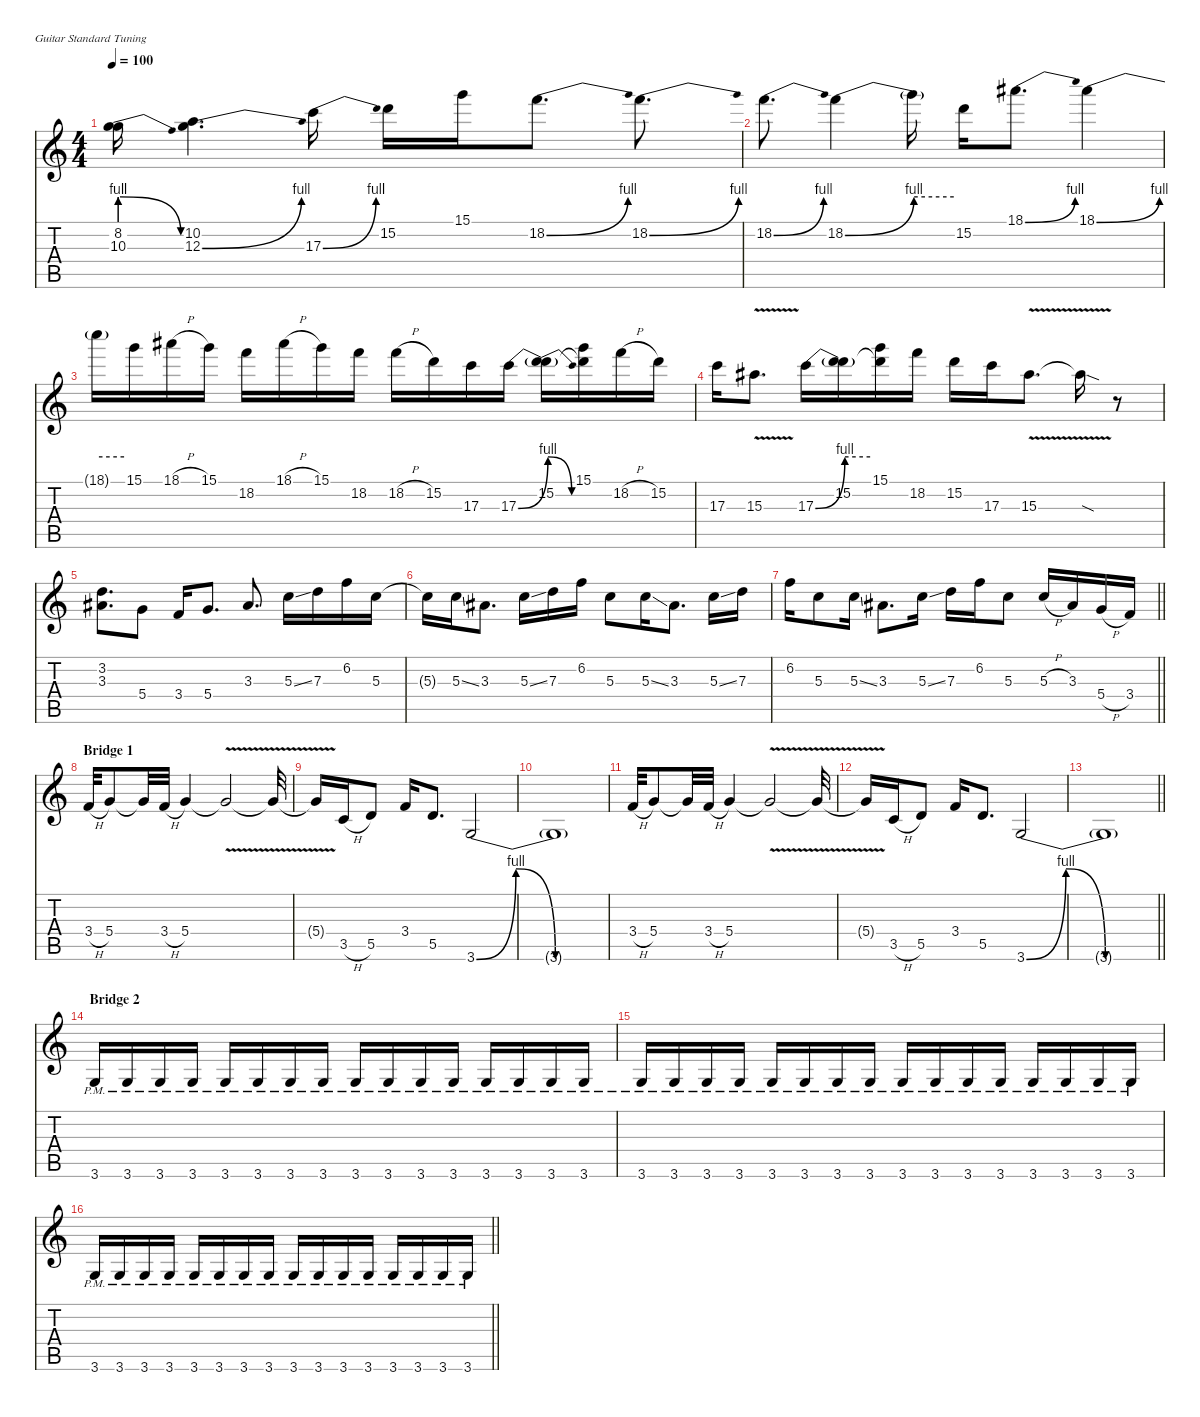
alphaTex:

\defaultSystemsLayout 4
\hideDynamics
\bracketExtendMode nobrackets
\singleTrackTrackNamePolicy hidden
\multiTrackTrackNamePolicy hidden
\firstSystemTrackNameMode fullname
\firstSystemTrackNameOrientation horizontal
\otherSystemsTrackNameOrientation horizontal
\track ("Tony Iommi - Guitar" "od.guit.") {defaultSystemsLayout 4 instrument overdrivenguitar}
\staff {score tabs}
\tuning (E4 B3 G3 D3 A2 E2)
\ts (4 4)
\tempo 100
\clef g2
\ks c
(8.2{t} 10.3{be (release 0 4 60 0) t}).16{dy f beam Down} (10.2 12.3{be (bend 0 0 15 4)}).4{d beam Down} 17.3{be (bend 0 0 30 4)}.16{beam Down} 15.2.16{beam Down} 15.1.16{beam Down} 18.2{be (bend 0 0 30 4)}.8{d beam Down} 18.2{be (bend 0 0 15 4)}.8{d beam Down} |
18.2{be (bend 0 0 15 4)}.8{d beam Down} 18.2{be (bend 0 0 60 4)}.4{beam Down} 18.2{be (hold 0 4 60 4) t}.16{beam Down} 15.2.16{beam Down} 18.1{be (bend 0 0 15 4) acc #}.8{d beam Down} 18.1{be (bend 0 0 60 4) acc #}.4{beam Down} |
18.1{be (hold 0 4 60 4) t}.16{beam Down} 15.1.16{beam Down} 18.1{h acc #}.16{beam Down} 15.1.16{beam Down} 18.2.16{beam Down} 18.1{h acc #}.16{beam Down} 15.1.16{beam Down} 18.2.16{beam Down} 18.2{h}.16{beam Down} 15.2.16{beam Down} 17.3.16{beam Down} 17.3{be (bend 0 0 60 4)}.16{beam Down} (15.2 17.3{be (release 0 4 60 0) t}).16{beam Down} (15.1 15.2{t}).16{beam Down} 18.2{h}.16{beam Down} 15.2.16{beam Down} |
17.3.16{beam Down} 15.3{v acc #}.8{d beam Down} 17.3{be (bend 0 0 60 4)}.16{beam Down} (15.2 17.3{be (hold 0 4 60 4) t}).16{beam Down} (15.1 15.2{t}).16{beam Down} 18.2.16{beam Down} 15.2.16{beam Down} 17.3.16{beam Down} 15.3{v acc #}.8{d beam Down} 15.3{v sod t acc #}.16{beam Down} r.8{beam Down} |
(3.2 3.3{acc #}).8{d beam Down} 5.4.8{beam Down} 3.4.16{beam Up} 5.4.8{d beam Up} 3.3{acc #}.8{d beam Up} 5.3{ss}.16{beam Down} 7.3.16{beam Down} 6.2.16{beam Down} 5.3.16{beam Down} |
5.3{t}.16{beam Down} 5.3{ss}.16{beam Down} 3.3{acc #}.8{d beam Down} 5.3{ss}.16{beam Down} 7.3.16{beam Down} 6.2.16{beam Down} 5.3.8{beam Down} 5.3{ss}.16{beam Down} 3.3{acc #}.8{d beam Down} 5.3{ss}.16{beam Down} 7.3.16{beam Down} |
\barLineRight lightlight
6.2.16{beam Down} 5.3.8{beam Down} 5.3{ss}.16{beam Down} 3.3{acc #}.8{d beam Down} 5.3{ss}.16{beam Down} 7.3.16{beam Down} 6.2.16{beam Down} 5.3.8{beam Down} 5.3{h}.16{beam Up} 3.3{acc #}.16{beam Up} 5.4{h}.16{beam Up} 3.4.16{beam Up} |
\section ("" "Bridge 1")
3.4{h}.32{beam Up} 5.4.8{beam Up} 5.4{t}.32{beam Up} 3.4{h}.32{beam Up} 5.4.4{beam Up} 5.4{v t}.2{beam Up} 5.4{v t}.32{beam Up} |
5.4{v t}.16{beam Up} 3.5{h}.16{beam Up} 5.5.8{beam Up} 3.4.16{beam Up} 5.5.8{d beam Up} 3.6{be (bendrelease 0 0 30 4 30 4 60 0)}.2{beam Up} |
3.6{be (hold 0 0 60 0) t}.1{beam Up} |
3.4{h}.32{beam Up} 5.4.8{beam Up} 5.4{t}.32{beam Up} 3.4{h}.32{beam Up} 5.4.4{beam Up} 5.4{v t}.2{beam Up} 5.4{v t}.32{beam Up} |
5.4{v t}.16{beam Up} 3.5{h}.16{beam Up} 5.5.8{beam Up} 3.4.16{beam Up} 5.5.8{d beam Up} 3.6{be (bendrelease 0 0 30 4 30 4 60 0)}.2{beam Up} |
\barLineRight lightlight
3.6{be (hold 0 0 60 0) t}.1{beam Up} |
\section ("" "Bridge 2")
3.6{pm}.16{beam Up} 3.6{pm}.16{beam Up} 3.6{pm}.16{beam Up} 3.6{pm}.16{beam Up} 3.6{pm}.16{beam Up} 3.6{pm}.16{beam Up} 3.6{pm}.16{beam Up} 3.6{pm}.16{beam Up} 3.6{pm}.16{beam Up} 3.6{pm}.16{beam Up} 3.6{pm}.16{beam Up} 3.6{pm}.16{beam Up} 3.6{pm}.16{beam Up} 3.6{pm}.16{beam Up} 3.6{pm}.16{beam Up} 3.6{pm}.16{beam Up} |
3.6{pm}.16{beam Up} 3.6{pm}.16{beam Up} 3.6{pm}.16{beam Up} 3.6{pm}.16{beam Up} 3.6{pm}.16{beam Up} 3.6{pm}.16{beam Up} 3.6{pm}.16{beam Up} 3.6{pm}.16{beam Up} 3.6{pm}.16{beam Up} 3.6{pm}.16{beam Up} 3.6{pm}.16{beam Up} 3.6{pm}.16{beam Up} 3.6{pm}.16{beam Up} 3.6{pm}.16{beam Up} 3.6{pm}.16{beam Up} 3.6{pm}.16{beam Up} |
\barLineRight lightlight
3.6{pm}.16{beam Up} 3.6{pm}.16{beam Up} 3.6{pm}.16{beam Up} 3.6{pm}.16{beam Up} 3.6{pm}.16{beam Up} 3.6{pm}.16{beam Up} 3.6{pm}.16{beam Up} 3.6{pm}.16{beam Up} 3.6{pm}.16{beam Up} 3.6{pm}.16{beam Up} 3.6{pm}.16{beam Up} 3.6{pm}.16{beam Up} 3.6{pm}.16{beam Up} 3.6{pm}.16{beam Up} 3.6{pm}.16{beam Up} 3.6{pm}.16{beam Up}
